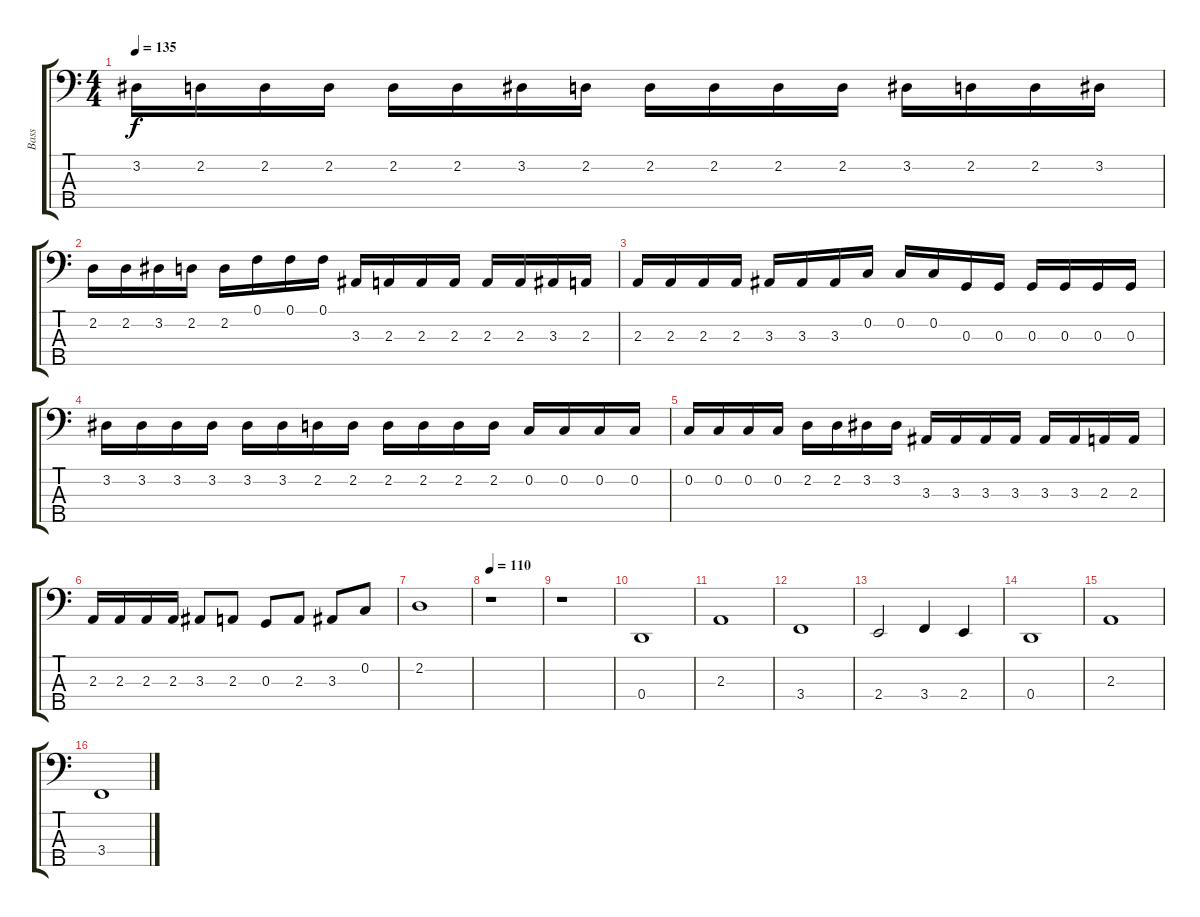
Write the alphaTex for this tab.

\track ("Bass" "Bass") {instrument electricbassfinger}
\staff {score tabs}
\tuning (F2 C2 G1 D1 A0) {hide}
\ts (4 4)
\tempo 135
\clef f4
\ks c
3.2.16{dy f} 2.2.16 2.2.16 2.2.16 2.2.16 2.2.16 3.2.16 2.2.16 2.2.16 2.2.16 2.2.16 2.2.16 3.2.16 2.2.16 2.2.16 3.2.16 |
2.2.16 2.2.16 3.2.16 2.2.16 2.2.16 0.1.16 0.1.16 0.1.16 3.3.16 2.3.16 2.3.16 2.3.16 2.3.16 2.3.16 3.3.16 2.3.16 |
2.3.16 2.3.16 2.3.16 2.3.16 3.3.16 3.3.16 3.3.16 0.2.16 0.2.16 0.2.16 0.3.16 0.3.16 0.3.16 0.3.16 0.3.16 0.3.16 |
3.2.16 3.2.16 3.2.16 3.2.16 3.2.16 3.2.16 2.2.16 2.2.16 2.2.16 2.2.16 2.2.16 2.2.16 0.2.16 0.2.16 0.2.16 0.2.16 |
0.2.16 0.2.16 0.2.16 0.2.16 2.2.16 2.2.16 3.2.16 3.2.16 3.3.16 3.3.16 3.3.16 3.3.16 3.3.16 3.3.16 2.3.16 2.3.16 |
2.3.16 2.3.16 2.3.16 2.3.16 3.3.8 2.3.8 0.3.8 2.3.8 3.3.8 0.2.8 |
2.2.1 |
\tempo 110
r.1 |
r.1 |
0.4.1 |
2.3.1 |
3.4.1 |
2.4.2 3.4.4 2.4.4 |
0.4.1 |
2.3.1 |
3.4.1
